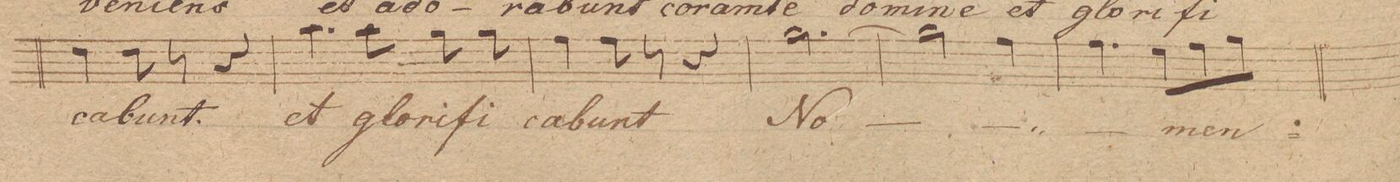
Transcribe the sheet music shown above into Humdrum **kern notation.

**kern	**text	**dynam
*I"Tenore 1mo	*	*
*clefC4	*	*
*k[b-]	*	*
*M3/4	*	*
4c\	-ca-	.
8c\	-bunt	.
8r	.	.
4r	.	.
=13	=13	=13
4.g\	et	.
8g\	glo-	.
8f\	-ri-	.
8f\	-fi-	.
=14	=14	=14
4e\	-ca-	.
8e\	-bunt	.
8r	.	.
4r	.	.
=15	=15	=15
[2.f\	No-	.
=16	=16	=16
2f\]	.	.
4e\	.	.
=17	=17	=17
4.e\	.	.
8d\L	-men	.
8e\	.	.
8f\J	.	.
=18	=18	=18
*-	*-	*-
